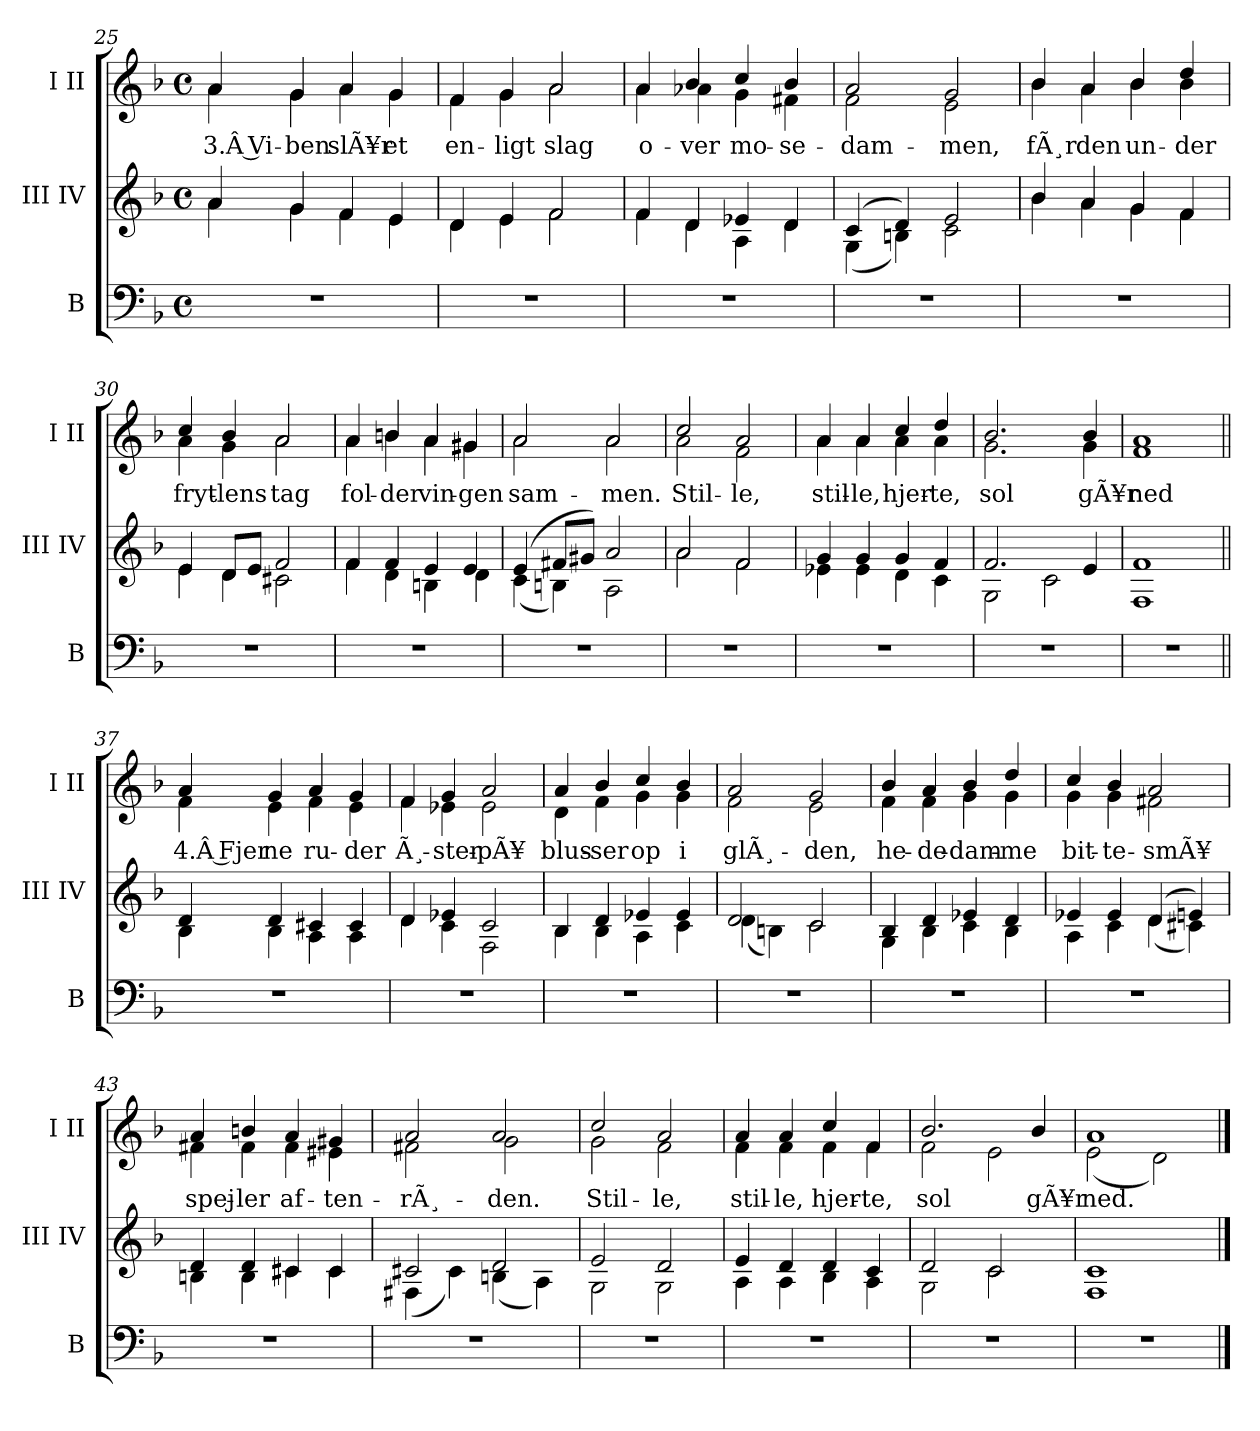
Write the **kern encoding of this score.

**kern	**kern	**kern	**text
*part3	*part2	*part1	*part1
*staff3	*staff2	*staff1	*staff1
*I"B	*I"III IV	*I"I II	*
*I'B	*I'III IV	*I'I II	*
!!LO:PB:g=z
*clefF4	*clefG2	*clefG2	*
*k[b-]	*k[b-]	*k[b-]	*
*M4/4	*M4/4	*M4/4	*
*met(c)	*met(c)	*met(c)	*
=25	=25	=25	=25
*	*^	*^	*
1r	4a/	4a\	4a/	4a\	3.Â Vi-
.	4g/	4g\	4g/	4g\	-ben
.	4f/	4f\	4a/	4a\	slÃ¥r
.	4e/	4e\	4g/	4g\	et
=26	=26	=26	=26	=26	=26
1r	4d/	4d\	4f/	4f\	en-
.	4e/	4e\	4g/	4g\	-ligt
.	2f/	2f\	2a/	2a\	slag
=27	=27	=27	=27	=27	=27
1r	4f/	4f\	4a/	4a\	o-
.	4d/	4d\	4b-/	4a-X\	-ver
.	4e-X/	4A\	4cc/	4g\	mo-
.	4d/	4d\	4b-/	4f#X\	-se-
=28	=28	=28	=28	=28	=28
1r	(>4c/	(<4G\	2a/	2f\	-dam-
.	4d/)	4Bn\)	.	.	.
.	2e/	2c\	2g/	2e\	-men,
=29	=29	=29	=29	=29	=29
1r	4b-/	4b-\	4b-/	4b-\	fÃ¸r
.	4a/	4a\	4a/	4a\	den
.	4g/	4g\	4b-/	4b-\	un-
.	4f/	4f\	4dd/	4b-\	-der
=30	=30	=30	=30	=30	=30
1r	4e/	4e\	4cc/	4a\	fryt-
.	8d/L	4d\	4b-/	4g\	-lens
.	8e/J	.	.	.	.
.	2f/	2c#X\	2a/	2a\	tag
!!LO:LB:g=z	!!
=31	=31	=31	=31	=31	=31
1r	4f/	4f\	4a/	4a\	fol-
.	4f/	4d\	4bn/	4b\	-der
.	4e/	4Bn\	4a/	4a\	vin-
.	4e/	4d\	4g#X/	4g#\	-gen
=32	=32	=32	=32	=32	=32
1r	(>4e/	(<4c\	2a/	2a\	sam-
.	8f#X/L	4Bn\)	.	.	.
.	8g#X/J)	.	.	.	.
.	2a/	2A\	2a/	2a\	-men.
=33	=33	=33	=33	=33	=33
1r	2a/	2a\	2cc/	2a\	Stil-
.	2f/	2f\	2a/	2f\	-le,
=34	=34	=34	=34	=34	=34
1r	4g/	4e-X\	4a/	4a\	stil-
.	4g/	4e-\	4a/	4a\	-le,
.	4g/	4d\	4cc/	4a\	hjer-
.	4f/	4c\	4dd/	4a\	-te,
=35	=35	=35	=35	=35	=35
1r	2.f/	2G\	2.b-/	2.g\	sol
.	.	2c\	.	.	.
.	4e/	.	4b-/	4g\	gÃ¥r
=36	=36	=36	=36	=36	=36
1r	1f	1F	1a	1f	ned
=37||	=37||	=37||	=37||	=37||	=37||
1r	4d/	4B-\	4a/	4f\	4.Â Fjer-
.	4d/	4B-\	4g/	4e\	-ne
.	4c#X/	4A\	4a/	4f\	ru-
.	4c#/	4A\	4g/	4e\	-der
!!LO:LB:g=z	!!
=38	=38	=38	=38	=38	=38
1r	4d/	4d\	4f/	4f\	Ã¸-
.	4e-X/	4c\	4g/	4e-X\	-ster-
.	2c/	2F\	2a/	2e-\	-pÃ¥
=39	=39	=39	=39	=39	=39
1r	4B-/	4B-\	4a/	4d\	blus-
.	4d/	4B-\	4b-/	4f\	-ser
.	4e-X/	4A\	4cc/	4g\	op
.	4e-/	4c\	4b-/	4g\	i
=40	=40	=40	=40	=40	=40
1r	2d/	(<4d\	2a/	2f\	glÃ¸-
.	.	4Bn\)	.	.	.
.	2c/	2c\	2g/	2e\	-den,
=41	=41	=41	=41	=41	=41
1r	4B-/	4G\	4b-/	4f\	he-
.	4d/	4B-\	4a/	4f\	-de-
.	4e-X/	4c\	4b-/	4g\	-dam-
.	4d/	4B-\	4dd/	4g\	-me
=42	=42	=42	=42	=42	=42
1r	4e-X/	4A\	4cc/	4g\	bit-
.	4e-/	4c\	4b-/	4g\	-te-
.	(>4d/	(<4d\	2a/	2f#X\	-smÃ¥
.	4en/)	4c#X\)	.	.	.
=43	=43	=43	=43	=43	=43
1r	4d/	4Bn\	4a/	4f#X\	spej-
.	4d/	4B\	4bn/	4f#\	-ler
.	4c#X/	4c#\	4a/	4f#\	af-
.	4c#/	4c#\	4g#X/	4e#X\	-ten-
!!LO:LB:g=z	!!
=44	=44	=44	=44	=44	=44
1r	2c#X/	(<4F#X\	2a/	2f#X\	-rÃ¸-
.	.	4c#\)	.	.	.
.	2d/	(<4Bn\	2a/	2g\	-den.
.	.	4A\)	.	.	.
=45	=45	=45	=45	=45	=45
1r	2e/	2G\	2cc/	2g\	Stil-
.	2d/	2G\	2a/	2f\	-le,
=46	=46	=46	=46	=46	=46
1r	4e/	4A\	4a/	4f\	stil-
.	4d/	4A\	4a/	4f\	-le,
.	4d/	4B-\	4cc/	4f\	hjer-
.	4c/	4A\	4f/	4f\	-te,
=47	=47	=47	=47	=47	=47
1r	2d/	2G\	2.b-/	2f\	sol
.	2c/	2c\	.	2e\	.
.	.	.	4b-/	.	gÃ¥r
=48	=48	=48	=48	=48	=48
1r	1c	1F	1a	(<2e\	ned.
.	.	.	.	2d\)	.
*	*v	*v	*	*	*
*	*	*v	*v	*
==	==	==	==
*-	*-	*-	*-
